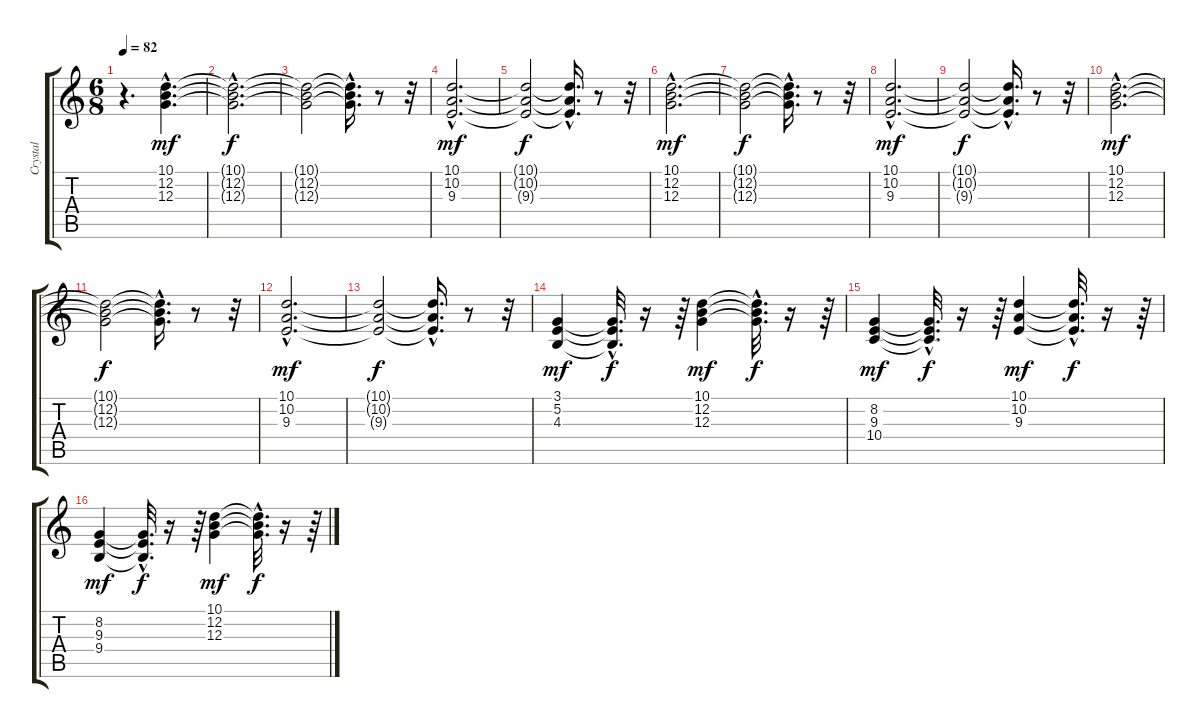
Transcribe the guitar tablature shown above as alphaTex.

\track ("Crystal" "Crystal") {instrument fx3crystal}
\staff {score tabs}
\tuning (E4 B3 G3 D3 A2 E2) {hide}
\ts (6 8)
\tempo 82
\clef g2
\ks c
r.4{d dy f} (10.1{hac} 12.2{hac} 12.3{hac}).4{d dy mf} |
(10.1{hac t} 12.2{hac t} 12.3{hac t}).2{d dy f} |
(10.1{t} 12.2{t} 12.3{t}).2 (10.1{hac t} 12.2{hac t} 12.3{hac t}).16{d} r.8 r.32 |
(10.1{hac} 10.2{hac} 9.3{hac}).2{d dy mf} |
(10.1{t} 10.2{t} 9.3{t}).2{dy f} (10.1{hac t} 10.2{hac t} 9.3{hac t}).16{d} r.8 r.32 |
(10.1{hac} 12.2{hac} 12.3{hac}).2{d dy mf} |
(10.1{t} 12.2{t} 12.3{t}).2{dy f} (10.1{hac t} 12.2{hac t} 12.3{hac t}).16{d} r.8 r.32 |
(10.1{hac} 10.2{hac} 9.3{hac}).2{d dy mf} |
(10.1{t} 10.2{t} 9.3{t}).2{dy f} (10.1{hac t} 10.2{hac t} 9.3{hac t}).16{d} r.8 r.32 |
(10.1{hac} 12.2{hac} 12.3{hac}).2{d dy mf} |
(10.1{t} 12.2{t} 12.3{t}).2{dy f} (10.1{hac t} 12.2{hac t} 12.3{hac t}).16{d} r.8 r.32 |
(10.1{hac} 10.2{hac} 9.3{hac}).2{d dy mf} |
(10.1{t} 10.2{t} 9.3{t}).2{dy f} (10.1{hac t} 10.2{hac t} 9.3{hac t}).16{d} r.8 r.32 |
(3.1 5.2 4.3).4{dy mf} (3.1{hac t} 5.2{hac t} 4.3{hac t}).32{d dy f} r.16 r.64 (10.1 12.2 12.3).4{dy mf} (10.1{hac t} 12.2{hac t} 12.3{hac t}).32{d dy f} r.16 r.64 |
(8.2 9.3 10.4).4{dy mf} (8.2{hac t} 9.3{hac t} 10.4{hac t}).32{d dy f} r.16 r.64 (10.1 10.2 9.3).4{dy mf} (10.1{hac t} 10.2{hac t} 9.3{hac t}).32{d dy f} r.16 r.64 |
(8.2 9.3 9.4).4{dy mf} (8.2{hac t} 9.3{hac t} 9.4{hac t}).32{d dy f} r.16 r.64 (10.1 12.2 12.3).4{dy mf} (10.1{hac t} 12.2{hac t} 12.3{hac t}).32{d dy f} r.16 r.64
